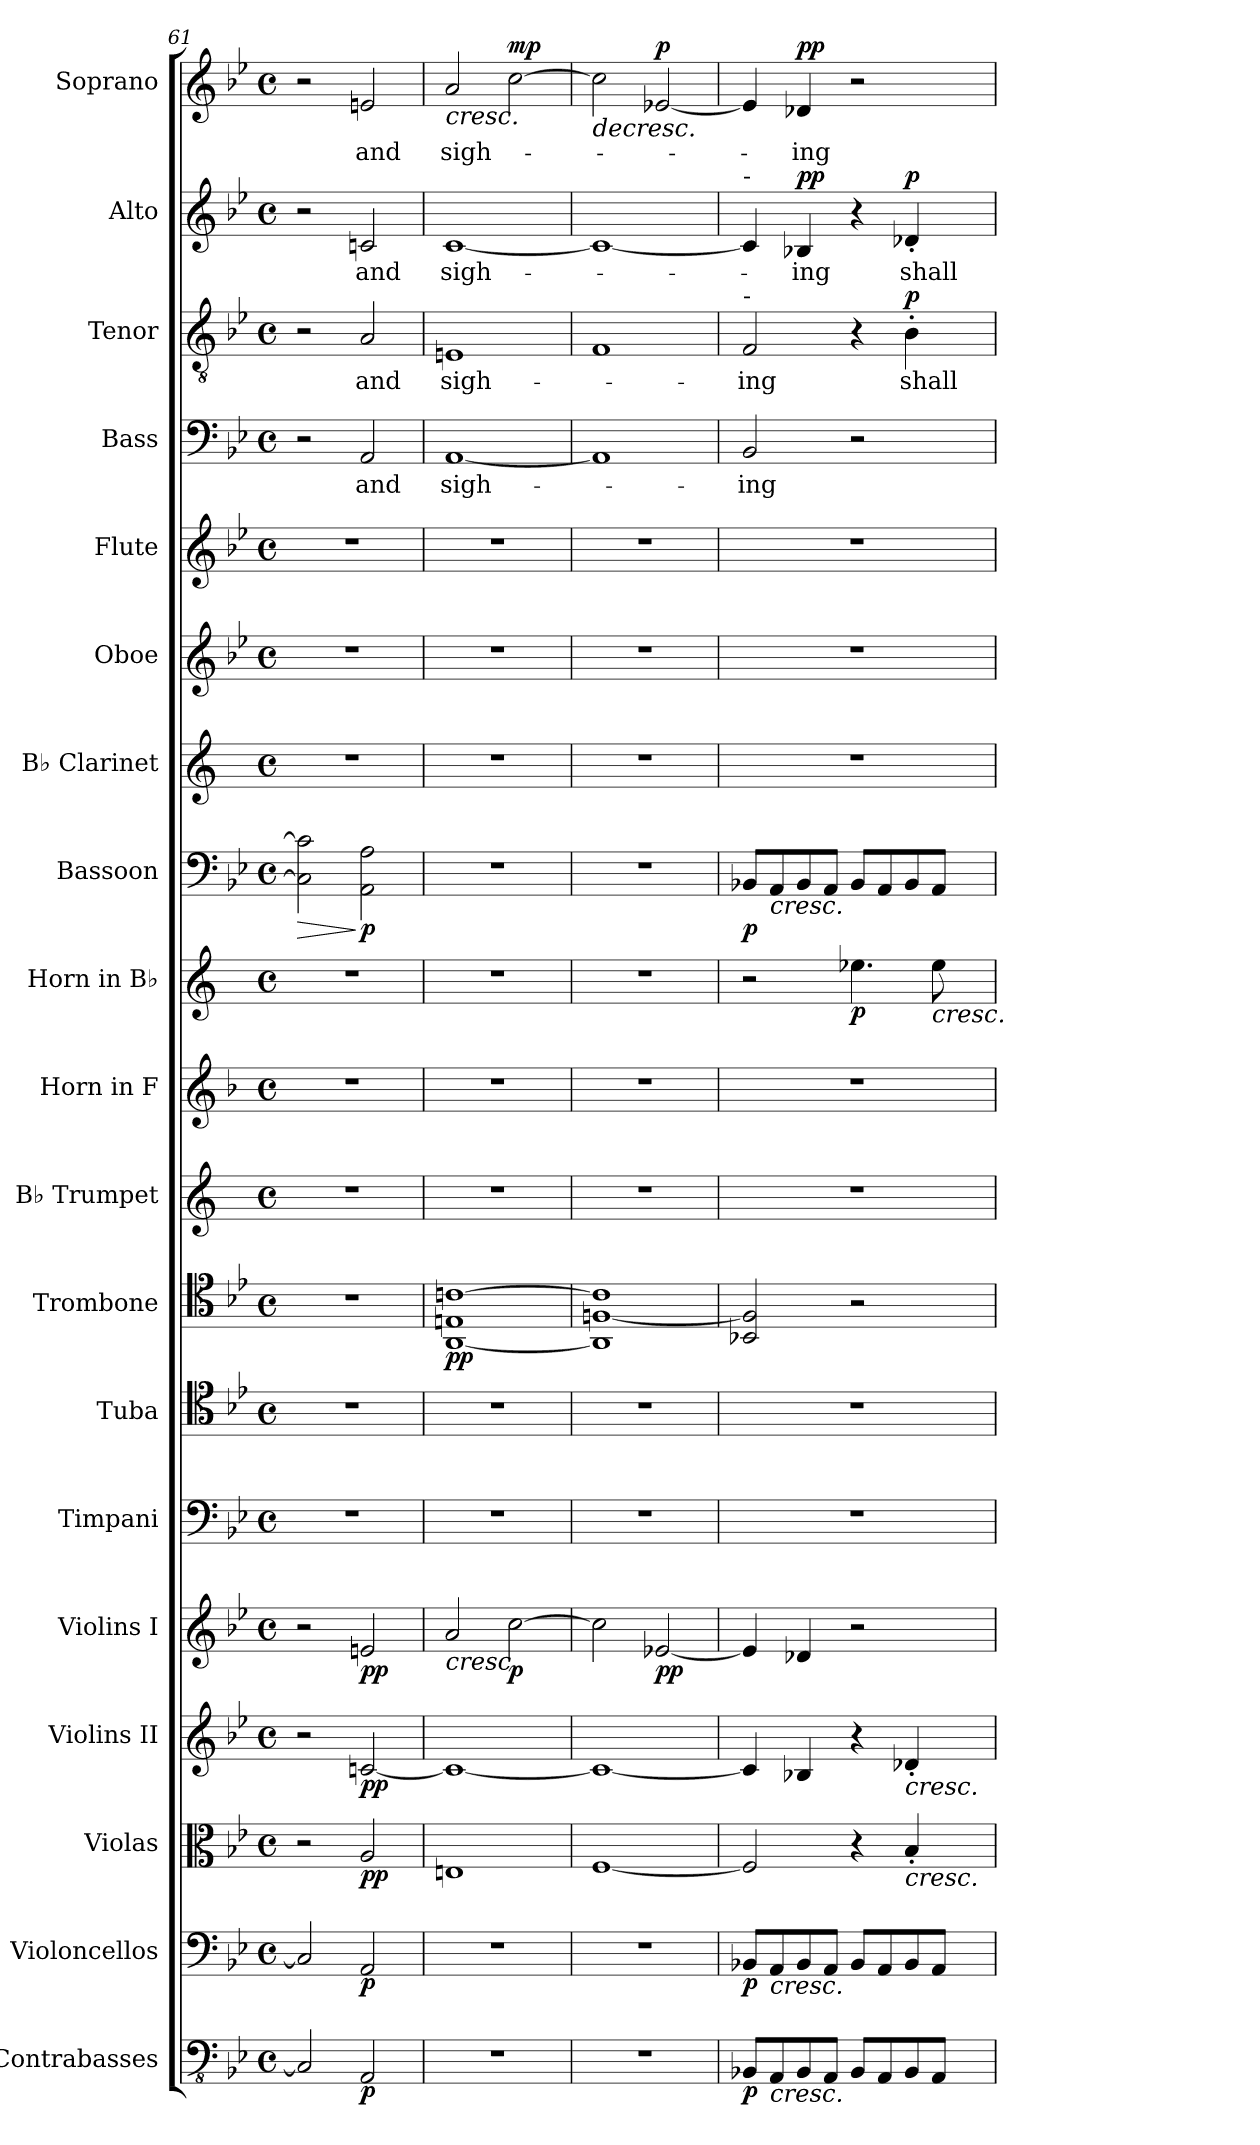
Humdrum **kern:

**kern	**dynam	**kern	**dynam	**kern	**dynam	**kern	**dynam	**kern	**dynam	**kern	**kern	**kern	**dynam	**kern	**kern	**kern	**dynam	**kern	**dynam	**kern	**kern	**kern	**kern	**text	**kern	**text	**dynam	**kern	**text	**dynam	**kern	**text	**dynam
*part19	*part19	*part18	*part18	*part17	*part17	*part16	*part16	*part15	*part15	*part14	*part13	*part12	*part12	*part11	*part10	*part9	*part9	*part8	*part8	*part7	*part6	*part5	*part4	*part4	*part3	*part3	*part3	*part2	*part2	*part2	*part1	*part1	*part1
*staff19	*staff19	*staff18	*staff18	*staff17	*staff17	*staff16	*staff16	*staff15	*staff15	*staff14	*staff13	*staff12	*staff12	*staff11	*staff10	*staff9	*staff9	*staff8	*staff8	*staff7	*staff6	*staff5	*staff4	*staff4	*staff3	*staff3	*staff3	*staff2	*staff2	*staff2	*staff1	*staff1	*staff1
*I"Contrabasses	*	*I"Violoncellos	*	*I"Violas	*	*I"Violins II	*	*I"Violins I	*	*I"Timpani	*I"Tuba	*I"Trombone	*	*I"B♭ Trumpet	*I"Horn in F	*I"Horn in B♭	*	*I"Bassoon	*	*I"B♭ Clarinet	*I"Oboe	*I"Flute	*I"Bass	*	*I"Tenor	*	*	*I"Alto	*	*	*I"Soprano	*	*
*I'Cbs.	*	*I'Vcs.	*	*I'Vlas.	*	*I'Vlns. II	*	*I'Vlns. I	*	*I'Timp.	*I'Tba.	*I'Tbn.	*	*I'B♭ Tpt.	*	*	*	*I'Bsn.	*	*I'B♭ Cl.	*I'Ob.	*I'Fl.	*I'B	*	*I'T	*	*	*I'A	*	*	*I'S	*	*
*clefFv4	*	*clefF4	*	*clefC3	*	*clefG2	*	*clefG2	*	*clefF4	*clefC4	*clefC4	*	*clefG2	*clefG2	*clefG2	*	*clefF4	*	*clefG2	*clefG2	*clefG2	*clefF4	*	*clefGv2	*	*	*clefG2	*	*	*clefG2	*	*
*	*	*	*	*	*	*	*	*	*	*	*	*	*	*ITrd1c2	*ITrd4c7	*ITrd1c2	*	*	*	*ITrd1c2	*	*	*	*	*	*	*	*	*	*	*	*	*
*k[b-e-]	*	*k[b-e-]	*	*k[b-e-]	*	*k[b-e-]	*	*k[b-e-]	*	*k[b-e-]	*k[b-e-]	*k[b-e-]	*	*k[b-e-]	*k[b-e-]	*k[b-e-]	*	*k[b-e-]	*	*k[b-e-]	*k[b-e-]	*k[b-e-]	*k[b-e-]	*	*k[b-e-]	*	*	*k[b-e-]	*	*	*k[b-e-]	*	*
*M4/4	*	*M4/4	*	*M4/4	*	*M4/4	*	*M4/4	*	*M4/4	*M4/4	*M4/4	*	*M4/4	*M4/4	*M4/4	*	*M4/4	*	*M4/4	*M4/4	*M4/4	*M4/4	*	*M4/4	*	*	*M4/4	*	*	*M4/4	*	*
*met(c)	*	*met(c)	*	*met(c)	*	*met(c)	*	*met(c)	*	*met(c)	*met(c)	*met(c)	*	*met(c)	*met(c)	*met(c)	*	*met(c)	*	*met(c)	*met(c)	*met(c)	*met(c)	*	*met(c)	*	*	*met(c)	*	*	*met(c)	*	*
=61	=61	=61	=61	=61	=61	=61	=61	=61	=61	=61	=61	=61	=61	=61	=61	=61	=61	=61	=61	=61	=61	=61	=61	=61	=61	=61	=61	=61	=61	=61	=61	=61	=61
!	!	!	!	!	!	!	!	!	!	!	!	!	!	!	!	!	!	!	!LO:HP:b	!	!	!	!	!	!	!	!	!	!	!	!	!	!
2CC/]	.	2C/]	.	2r	.	2r	.	2r	.	1r	1r	1r	.	1r	1r	1r	.	2C\] 2c\]	>	1r	1r	1r	2r	.	2r	.	.	2r	.	.	2r	.	.
!	!LO:DY:b	!	!LO:DY:b	!	!LO:DY:b	!	!LO:DY:b	!	!LO:DY:b	!	!	!	!	!	!	!	!	!	!LO:DY:n=1:b	!	!	!	!	!LO:LY:b	!	!LO:LY:b	!	!	!LO:LY:b	!	!	!LO:LY:b	!
2AAA/	p	2AA/	p	2A/	pp	[2cn/	pp	2en/	pp	.	.	.	.	.	.	.	.	2AA\ 2A\	] p	.	.	.	2AA/	and	2A/	and	.	2cn/	and	.	2en/	and	.
=62	=62	=62	=62	=62	=62	=62	=62	=62	=62	=62	=62	=62	=62	=62	=62	=62	=62	=62	=62	=62	=62	=62	=62	=62	=62	=62	=62	=62	=62	=62	=62	=62	=62
!	!	!	!	!	!	!	!	!	!LO:HP:b	!	!	!	!LO:DY:b	!	!	!	!	!	!	!	!	!	!	!LO:LY:b	!	!LO:LY:b	!	!	!LO:LY:b	!	!	!LO:LY:b	!LO:HP:b
1r	.	1r	.	1En	.	1c_	.	2a/	<	1r	1r	[1AA 1En [1cn	pp	1r	1r	1r	.	1r	.	1r	1r	1r	[1AA	sigh-	1En	sigh-	.	[1c	sigh-	.	2a/	sigh-	<
!	!	!	!	!	!	!	!	!	!LO:DY:b	!	!	!	!	!	!	!	!	!	!	!	!	!	!	!	!	!	!	!	!	!	!	!	!LO:DY:a
.	.	.	.	.	.	.	.	[2cc\	p	.	.	.	.	.	.	.	.	.	.	.	.	.	.	.	.	.	.	.	.	.	[2cc\	.	mp
.	.	.	.	.	.	.	.	.	.	.	.	.	.	.	.	.	.	.	.	.	.	.	.	.	.	.	.	.	.	.	.	.	[
=63	=63	=63	=63	=63	=63	=63	=63	=63	=63	=63	=63	=63	=63	=63	=63	=63	=63	=63	=63	=63	=63	=63	=63	=63	=63	=63	=63	=63	=63	=63	=63	=63	=63
!	!	!	!	!	!	!	!	!	!	!	!	!	!	!	!	!	!	!	!	!	!	!	!	!	!	!	!	!	!	!	!	!	!LO:HP:b
1r	.	1r	.	[1F	.	1c_	.	2cc\]	.	1r	1r	1AA] [1Fn 1c]	.	1r	1r	1r	.	1r	.	1r	1r	1r	1AA]	.	1F	.	.	1c_	.	.	2cc\]	.	>
!	!	!	!	!	!	!	!	!	!LO:DY:b	!	!	!	!	!	!	!	!	!	!	!	!	!	!	!	!	!	!	!	!	!	!	!	!LO:DY:a
.	.	.	.	.	.	.	.	[2e-X/	pp	.	.	.	.	.	.	.	.	.	.	.	.	.	.	.	.	.	.	.	.	.	[2e-X/	.	p
.	.	.	.	.	.	.	.	.	[	.	.	.	.	.	.	.	.	.	.	.	.	.	.	.	.	.	.	.	.	.	.	.	]
!!LO:PB:g=z
=64	=64	=64	=64	=64	=64	=64	=64	=64	=64	=64	=64	=64	=64	=64	=64	=64	=64	=64	=64	=64	=64	=64	=64	=64	=64	=64	=64	=64	=64	=64	=64	=64	=64
!	!	!	!	!	!	!	!	!	!	!	!	!	!	!	!	!	!	!	!	!	!	!	!	!	!	!	!	!LO:TX:a:t=-	!	!	!	!	!
!	!	!	!	!	!	!	!	!	!	!	!	!	!	!	!	!	!	!	!	!	!	!	!	!	!LO:TX:a:t=-	!	!	!	!	!	!	!	!
!	!LO:DY:b	!	!LO:DY:b	!	!	!	!	!	!	!	!	!	!	!	!	!	!	!	!LO:DY:b	!	!	!	!	!LO:LY:b	!	!LO:LY:b	!	!	!	!	!	!	!
8BBB-X/L	p	8BB-X/L	p	2F/]	.	4c/]	.	4e-/]	.	1r	1r	2BB-X/ 2F/]	.	1r	1r	2r	.	8BB-X/L	p	1r	1r	1r	2BB-/	-ing	2F/	-ing	.	4c/]	.	.	4e-/]	.	.
!	!	!	!	!	!	!	!	!	!	!	!	!	!	!	!	!	!	!LO:TX:b:i:t=cresc.	!	!	!	!	!	!	!	!	!	!	!	!	!	!	!
!	!	!LO:TX:b:i:t=cresc.	!	!	!	!	!	!	!	!	!	!	!	!	!	!	!	!	!	!	!	!	!	!	!	!	!	!	!	!	!	!	!
!LO:TX:b:i:t=cresc.	!	!	!	!	!	!	!	!	!	!	!	!	!	!	!	!	!	!	!	!	!	!	!	!	!	!	!	!	!	!	!	!	!
8AAA/	.	8AA/	.	.	.	.	.	.	.	.	.	.	.	.	.	.	.	8AA/	.	.	.	.	.	.	.	.	.	.	.	.	.	.	.
!	!	!	!	!	!	!	!	!	!	!	!	!	!	!	!	!	!	!	!	!	!	!	!	!	!	!	!	!	!LO:LY:b	!LO:DY:a	!	!LO:LY:b	!LO:DY:a
8BBB-/	.	8BB-/	.	.	.	4B-X/	.	4d-X/	.	.	.	.	.	.	.	.	.	8BB-/	.	.	.	.	.	.	.	.	.	4B-X/	-ing	pp	4d-X/	-ing	pp
8AAA/J	.	8AA/J	.	.	.	.	.	.	.	.	.	.	.	.	.	.	.	8AA/J	.	.	.	.	.	.	.	.	.	.	.	.	.	.	.
!	!	!	!	!	!	!	!	!	!	!	!	!	!	!	!	!	!LO:DY:b	!	!	!	!	!	!	!	!	!	!	!	!	!	!	!	!
8BBB-/L	.	8BB-/L	.	4r	.	4r	.	2r	.	.	.	2r	.	.	.	4.dd-X\	p	8BB-/L	.	.	.	.	2r	.	4r	.	.	4r	.	.	2r	.	.
8AAA/	.	8AA/	.	.	.	.	.	.	.	.	.	.	.	.	.	.	.	8AA/	.	.	.	.	.	.	.	.	.	.	.	.	.	.	.
!	!	!	!	!	!	!LO:TX:b:i:t=cresc.	!	!	!	!	!	!	!	!	!	!	!	!	!	!	!	!	!	!	!	!	!	!	!	!	!	!	!
!	!	!	!	!LO:TX:b:i:t=cresc.	!	!	!	!	!	!	!	!	!	!	!	!	!	!	!	!	!	!	!	!	!	!	!	!	!	!	!	!	!
!	!	!	!	!	!	!	!	!	!	!	!	!	!	!	!	!	!	!	!	!	!	!	!	!	!	!LO:LY:b	!LO:DY:a	!	!LO:LY:b	!LO:DY:a	!	!	!
8BBB-/	.	8BB-/	.	4B-'/	.	4d-X'/	.	.	.	.	.	.	.	.	.	.	.	8BB-/	.	.	.	.	.	.	4B-'\	shall	p	4d-X'/	shall	p	.	.	.
!	!	!	!	!	!	!	!	!	!	!	!	!	!	!	!	!LO:TX:b:i:t=cresc.	!	!	!	!	!	!	!	!	!	!	!	!	!	!	!	!	!
8AAA/J	.	8AA/J	.	.	.	.	.	.	.	.	.	.	.	.	.	8dd-\	.	8AA/J	.	.	.	.	.	.	.	.	.	.	.	.	.	.	.
=	=	=	=	=	=	=	=	=	=	=	=	=	=	=	=	=	=	=	=	=	=	=	=	=	=	=	=	=	=	=	=	=	=
*-	*-	*-	*-	*-	*-	*-	*-	*-	*-	*-	*-	*-	*-	*-	*-	*-	*-	*-	*-	*-	*-	*-	*-	*-	*-	*-	*-	*-	*-	*-	*-	*-	*-
